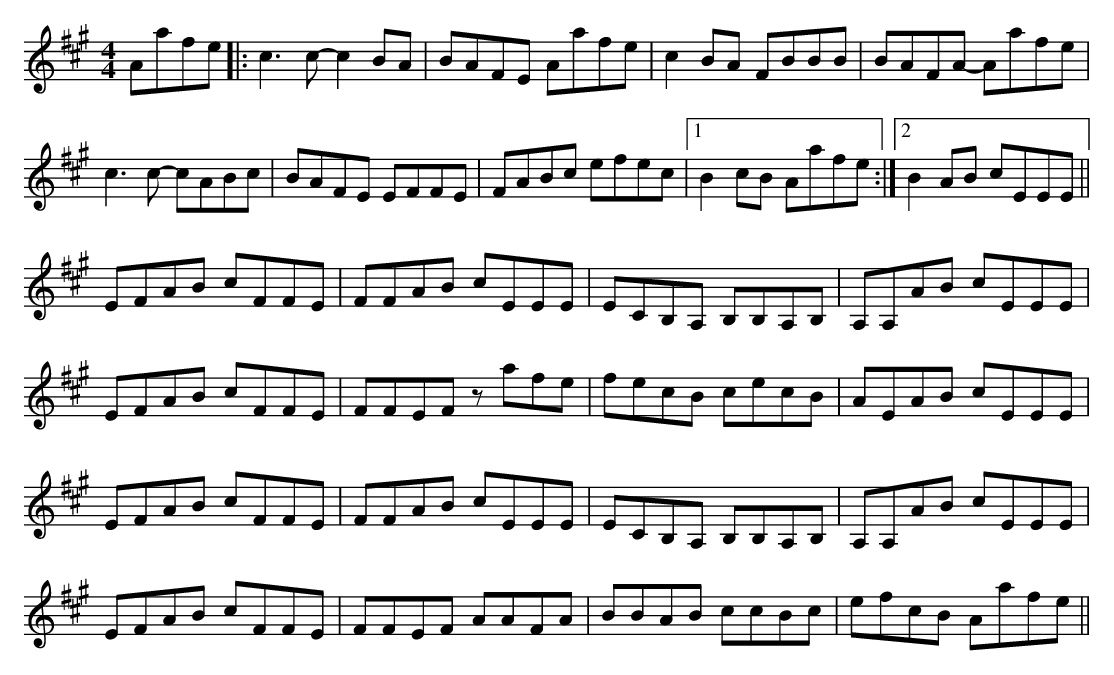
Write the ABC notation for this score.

X:1
M:4/4
K:A
Aafe|:c3c- c2BA|BAFE Aafe|c2BA FBBB|BAFA- Aafe|
c3c- cABc|BAFE EFFE|FABc efec|1 B2cB Aafe:|2 B2AB cEEE||
EFAB cFFE|FFAB cEEE|ECB,A, B,B,A,B,|A,A,AB cEEE|
EFAB cFFE|FFEF zafe|fecB cecB|AEAB cEEE|
EFAB cFFE|FFAB cEEE|ECB,A, B,B,A,B,|A,A,AB cEEE|
EFAB cFFE|FFEF AAFA|BBAB ccBc|efcB Aafe||
